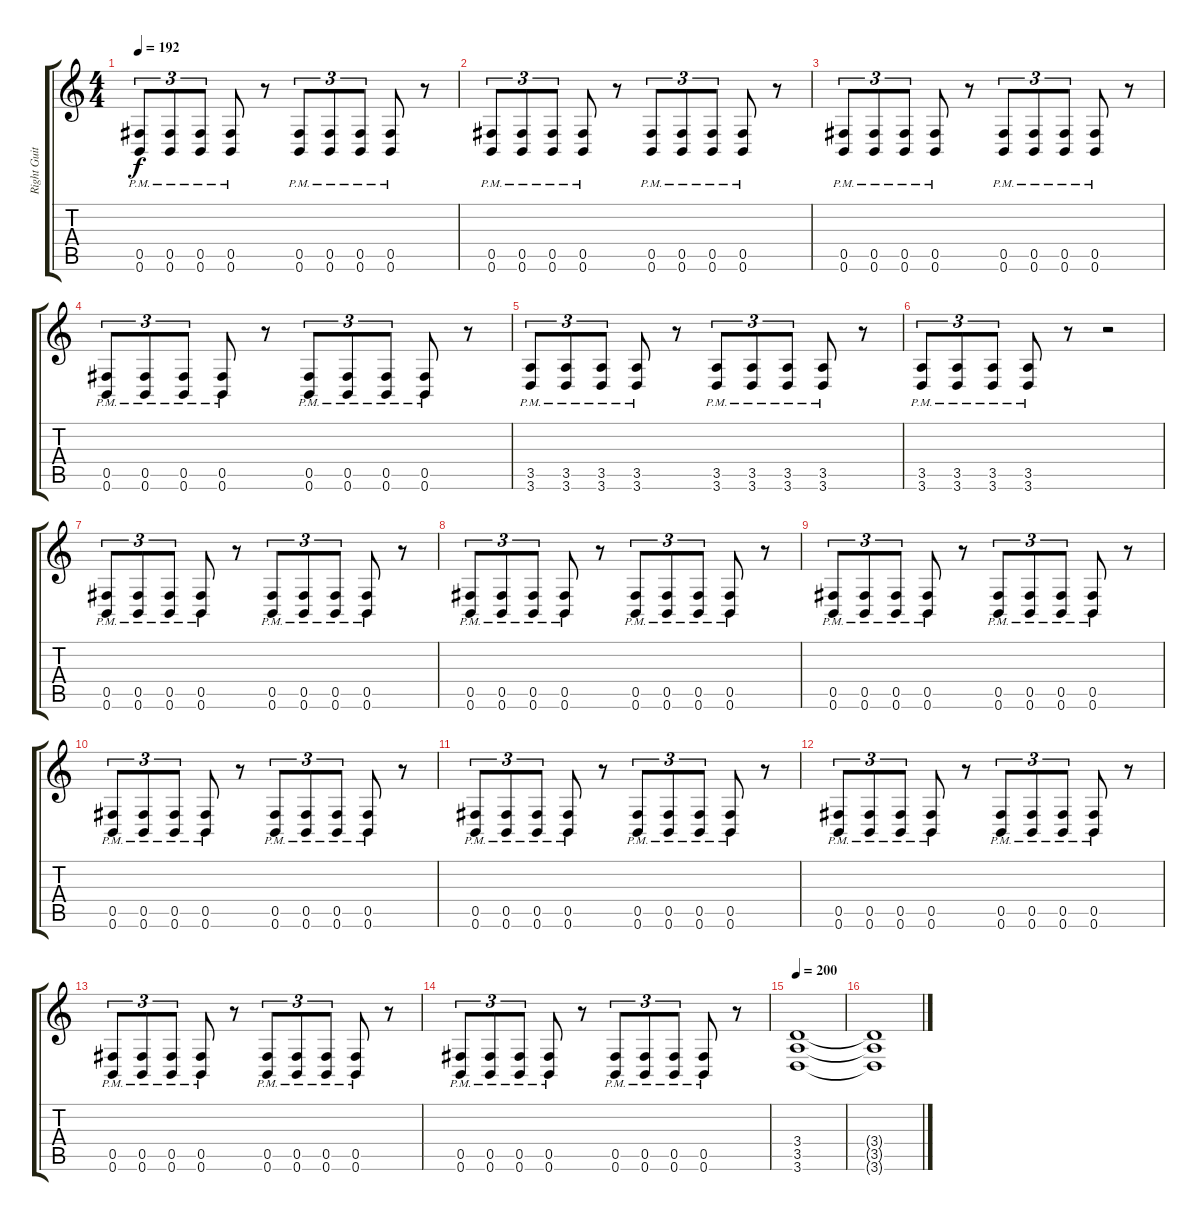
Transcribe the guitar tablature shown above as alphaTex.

\track ("Right Guitar" "Right Guit") {instrument distortionguitar}
\staff {score tabs}
\tuning (Db4 Ab3 E3 B2 Gb2 B1) {hide}
\ts (4 4)
\tempo 192
\clef g2
\ks c
(0.5{pm} 0.6{pm}).8{tu (3 2) dy f} (0.5{pm} 0.6{pm}).8{tu (3 2)} (0.5{pm} 0.6{pm}).8{tu (3 2)} (0.5{pm} 0.6{pm}).8 r.8 (0.5{pm} 0.6{pm}).8{tu (3 2)} (0.5{pm} 0.6{pm}).8{tu (3 2)} (0.5{pm} 0.6{pm}).8{tu (3 2)} (0.5{pm} 0.6{pm}).8 r.8 |
(0.5{pm} 0.6{pm}).8{tu (3 2)} (0.5{pm} 0.6{pm}).8{tu (3 2)} (0.5{pm} 0.6{pm}).8{tu (3 2)} (0.5{pm} 0.6{pm}).8 r.8 (0.5{pm} 0.6{pm}).8{tu (3 2)} (0.5{pm} 0.6{pm}).8{tu (3 2)} (0.5{pm} 0.6{pm}).8{tu (3 2)} (0.5{pm} 0.6{pm}).8 r.8 |
(0.5{pm} 0.6{pm}).8{tu (3 2)} (0.5{pm} 0.6{pm}).8{tu (3 2)} (0.5{pm} 0.6{pm}).8{tu (3 2)} (0.5{pm} 0.6{pm}).8 r.8 (0.5{pm} 0.6{pm}).8{tu (3 2)} (0.5{pm} 0.6{pm}).8{tu (3 2)} (0.5{pm} 0.6{pm}).8{tu (3 2)} (0.5{pm} 0.6{pm}).8 r.8 |
(0.5{pm} 0.6{pm}).8{tu (3 2)} (0.5{pm} 0.6{pm}).8{tu (3 2)} (0.5{pm} 0.6{pm}).8{tu (3 2)} (0.5{pm} 0.6{pm}).8 r.8 (0.5{pm} 0.6{pm}).8{tu (3 2)} (0.5{pm} 0.6{pm}).8{tu (3 2)} (0.5{pm} 0.6{pm}).8{tu (3 2)} (0.5{pm} 0.6{pm}).8 r.8 |
(3.5{pm} 3.6{pm}).8{tu (3 2)} (3.5{pm} 3.6{pm}).8{tu (3 2)} (3.5{pm} 3.6{pm}).8{tu (3 2)} (3.5{pm} 3.6{pm}).8 r.8 (3.5{pm} 3.6{pm}).8{tu (3 2)} (3.5{pm} 3.6{pm}).8{tu (3 2)} (3.5{pm} 3.6{pm}).8{tu (3 2)} (3.5{pm} 3.6{pm}).8 r.8 |
(3.5{pm} 3.6{pm}).8{tu (3 2)} (3.5{pm} 3.6{pm}).8{tu (3 2)} (3.5{pm} 3.6{pm}).8{tu (3 2)} (3.5{pm} 3.6{pm}).8 r.8 r.2 |
(0.5{pm} 0.6{pm}).8{tu (3 2)} (0.5{pm} 0.6{pm}).8{tu (3 2)} (0.5{pm} 0.6{pm}).8{tu (3 2)} (0.5{pm} 0.6{pm}).8 r.8 (0.5{pm} 0.6{pm}).8{tu (3 2)} (0.5{pm} 0.6{pm}).8{tu (3 2)} (0.5{pm} 0.6{pm}).8{tu (3 2)} (0.5{pm} 0.6{pm}).8 r.8 |
(0.5{pm} 0.6{pm}).8{tu (3 2)} (0.5{pm} 0.6{pm}).8{tu (3 2)} (0.5{pm} 0.6{pm}).8{tu (3 2)} (0.5{pm} 0.6{pm}).8 r.8 (0.5{pm} 0.6{pm}).8{tu (3 2)} (0.5{pm} 0.6{pm}).8{tu (3 2)} (0.5{pm} 0.6{pm}).8{tu (3 2)} (0.5{pm} 0.6{pm}).8 r.8 |
(0.5{pm} 0.6{pm}).8{tu (3 2)} (0.5{pm} 0.6{pm}).8{tu (3 2)} (0.5{pm} 0.6{pm}).8{tu (3 2)} (0.5{pm} 0.6{pm}).8 r.8 (0.5{pm} 0.6{pm}).8{tu (3 2)} (0.5{pm} 0.6{pm}).8{tu (3 2)} (0.5{pm} 0.6{pm}).8{tu (3 2)} (0.5{pm} 0.6{pm}).8 r.8 |
(0.5{pm} 0.6{pm}).8{tu (3 2)} (0.5{pm} 0.6{pm}).8{tu (3 2)} (0.5{pm} 0.6{pm}).8{tu (3 2)} (0.5{pm} 0.6{pm}).8 r.8 (0.5{pm} 0.6{pm}).8{tu (3 2)} (0.5{pm} 0.6{pm}).8{tu (3 2)} (0.5{pm} 0.6{pm}).8{tu (3 2)} (0.5{pm} 0.6{pm}).8 r.8 |
(0.5{pm} 0.6{pm}).8{tu (3 2)} (0.5{pm} 0.6{pm}).8{tu (3 2)} (0.5{pm} 0.6{pm}).8{tu (3 2)} (0.5{pm} 0.6{pm}).8 r.8 (0.5{pm} 0.6{pm}).8{tu (3 2)} (0.5{pm} 0.6{pm}).8{tu (3 2)} (0.5{pm} 0.6{pm}).8{tu (3 2)} (0.5{pm} 0.6{pm}).8 r.8 |
(0.5{pm} 0.6{pm}).8{tu (3 2)} (0.5{pm} 0.6{pm}).8{tu (3 2)} (0.5{pm} 0.6{pm}).8{tu (3 2)} (0.5{pm} 0.6{pm}).8 r.8 (0.5{pm} 0.6{pm}).8{tu (3 2)} (0.5{pm} 0.6{pm}).8{tu (3 2)} (0.5{pm} 0.6{pm}).8{tu (3 2)} (0.5{pm} 0.6{pm}).8 r.8 |
(0.5{pm} 0.6{pm}).8{tu (3 2)} (0.5{pm} 0.6{pm}).8{tu (3 2)} (0.5{pm} 0.6{pm}).8{tu (3 2)} (0.5{pm} 0.6{pm}).8 r.8 (0.5{pm} 0.6{pm}).8{tu (3 2)} (0.5{pm} 0.6{pm}).8{tu (3 2)} (0.5{pm} 0.6{pm}).8{tu (3 2)} (0.5{pm} 0.6{pm}).8 r.8 |
(0.5{pm} 0.6{pm}).8{tu (3 2)} (0.5{pm} 0.6{pm}).8{tu (3 2)} (0.5{pm} 0.6{pm}).8{tu (3 2)} (0.5{pm} 0.6{pm}).8 r.8 (0.5{pm} 0.6{pm}).8{tu (3 2)} (0.5{pm} 0.6{pm}).8{tu (3 2)} (0.5{pm} 0.6{pm}).8{tu (3 2)} (0.5{pm} 0.6{pm}).8 r.8 |
\tempo 200
(3.4 3.5 3.6).1 |
(3.4{t} 3.5{t} 3.6{t}).1
